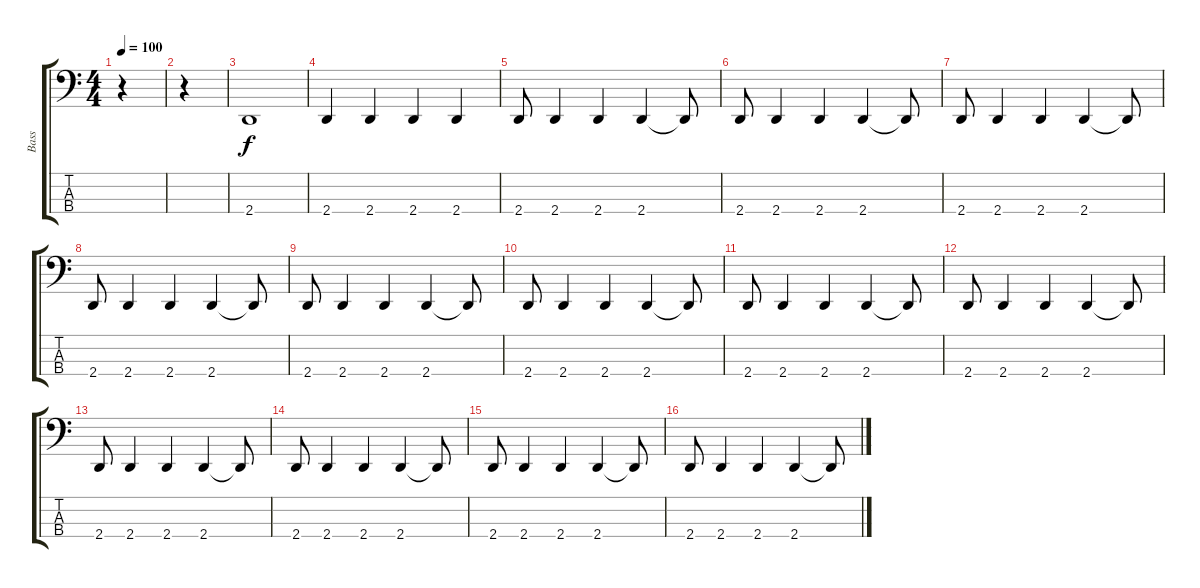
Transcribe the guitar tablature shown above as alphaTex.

\track ("Bass" "Bass") {instrument electricbasspick}
\staff {score tabs}
\tuning (G2 D2 A1 C1) {hide}
\ts (4 4)
\tempo 100
\clef f4
\ks c
r.4{dy f instrument electricbasspick} |
r.4 |
2.4.1 |
2.4.4 2.4.4 2.4.4 2.4.4 |
2.4.8 2.4.4 2.4.4 2.4.4 2.4{t}.8 |
2.4.8 2.4.4 2.4.4 2.4.4 2.4{t}.8 |
2.4.8 2.4.4 2.4.4 2.4.4 2.4{t}.8 |
2.4.8 2.4.4 2.4.4 2.4.4 2.4{t}.8 |
2.4.8 2.4.4 2.4.4 2.4.4 2.4{t}.8 |
2.4.8 2.4.4 2.4.4 2.4.4 2.4{t}.8 |
2.4.8 2.4.4 2.4.4 2.4.4 2.4{t}.8 |
2.4.8 2.4.4 2.4.4 2.4.4 2.4{t}.8 |
2.4.8 2.4.4 2.4.4 2.4.4 2.4{t}.8 |
2.4.8 2.4.4 2.4.4 2.4.4 2.4{t}.8 |
2.4.8 2.4.4 2.4.4 2.4.4 2.4{t}.8 |
2.4.8 2.4.4 2.4.4 2.4.4 2.4{t}.8
